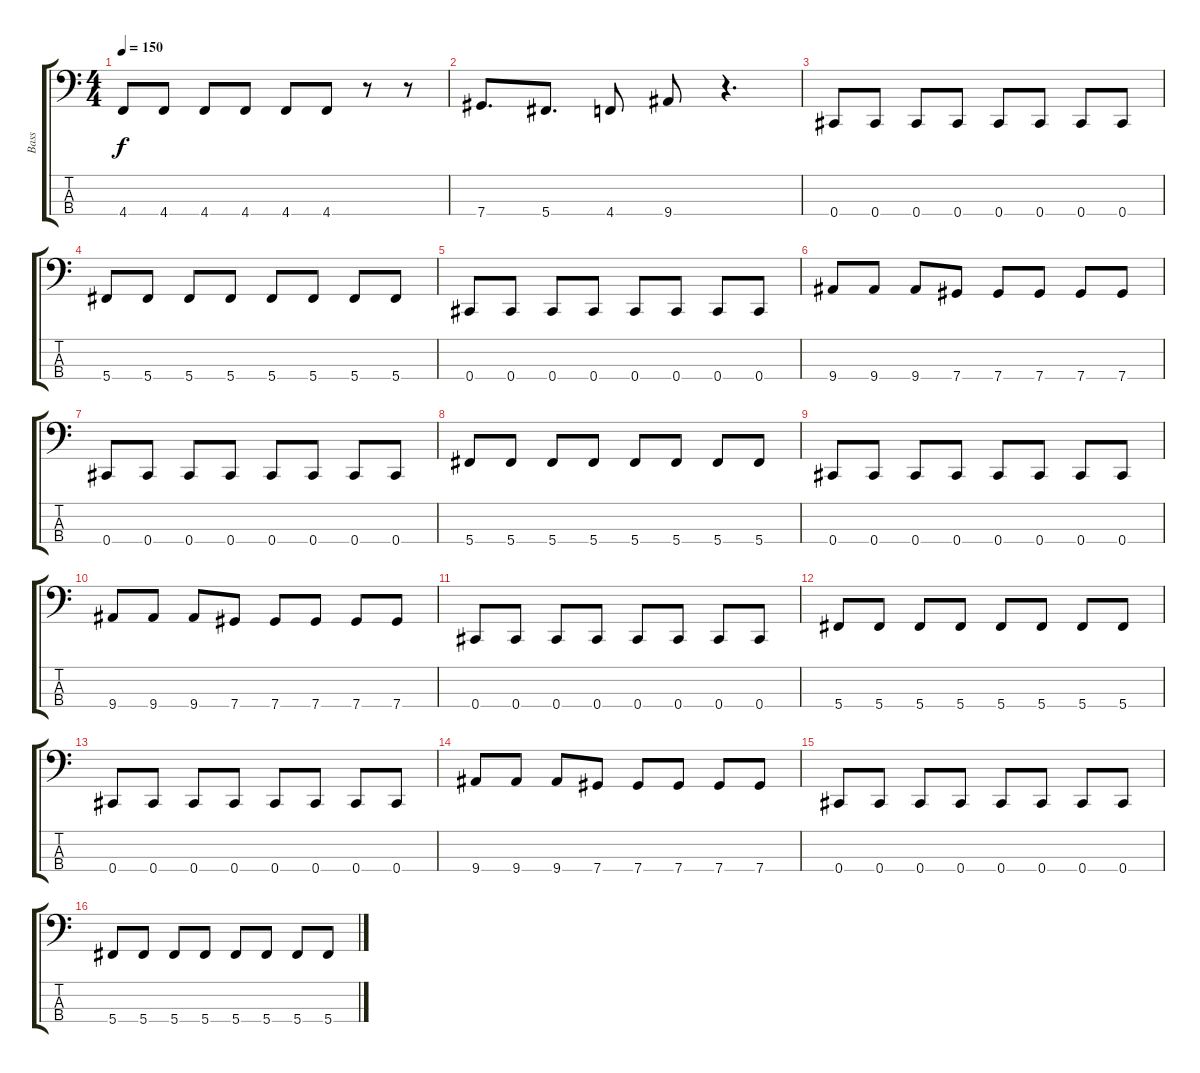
\track ("Bass" "Bass") {instrument electricbasspick}
\staff {score tabs}
\tuning (Gb2 Db2 Ab1 Db1) {hide}
\ts (4 4)
\tempo 150
\clef f4
\ks c
4.4.8{dy f} 4.4.8 4.4.8 4.4.8 4.4.8 4.4.8 r.8 r.8 |
7.4.8{d} 5.4.8{d} 4.4.8 9.4.8 r.4{d} |
0.4.8 0.4.8 0.4.8 0.4.8 0.4.8 0.4.8 0.4.8 0.4.8 |
5.4.8 5.4.8 5.4.8 5.4.8 5.4.8 5.4.8 5.4.8 5.4.8 |
0.4.8 0.4.8 0.4.8 0.4.8 0.4.8 0.4.8 0.4.8 0.4.8 |
9.4.8 9.4.8 9.4.8 7.4.8 7.4.8 7.4.8 7.4.8 7.4.8 |
0.4.8 0.4.8 0.4.8 0.4.8 0.4.8 0.4.8 0.4.8 0.4.8 |
5.4.8 5.4.8 5.4.8 5.4.8 5.4.8 5.4.8 5.4.8 5.4.8 |
0.4.8 0.4.8 0.4.8 0.4.8 0.4.8 0.4.8 0.4.8 0.4.8 |
9.4.8 9.4.8 9.4.8 7.4.8 7.4.8 7.4.8 7.4.8 7.4.8 |
0.4.8 0.4.8 0.4.8 0.4.8 0.4.8 0.4.8 0.4.8 0.4.8 |
5.4.8 5.4.8 5.4.8 5.4.8 5.4.8 5.4.8 5.4.8 5.4.8 |
0.4.8 0.4.8 0.4.8 0.4.8 0.4.8 0.4.8 0.4.8 0.4.8 |
9.4.8 9.4.8 9.4.8 7.4.8 7.4.8 7.4.8 7.4.8 7.4.8 |
0.4.8 0.4.8 0.4.8 0.4.8 0.4.8 0.4.8 0.4.8 0.4.8 |
5.4.8 5.4.8 5.4.8 5.4.8 5.4.8 5.4.8 5.4.8 5.4.8
